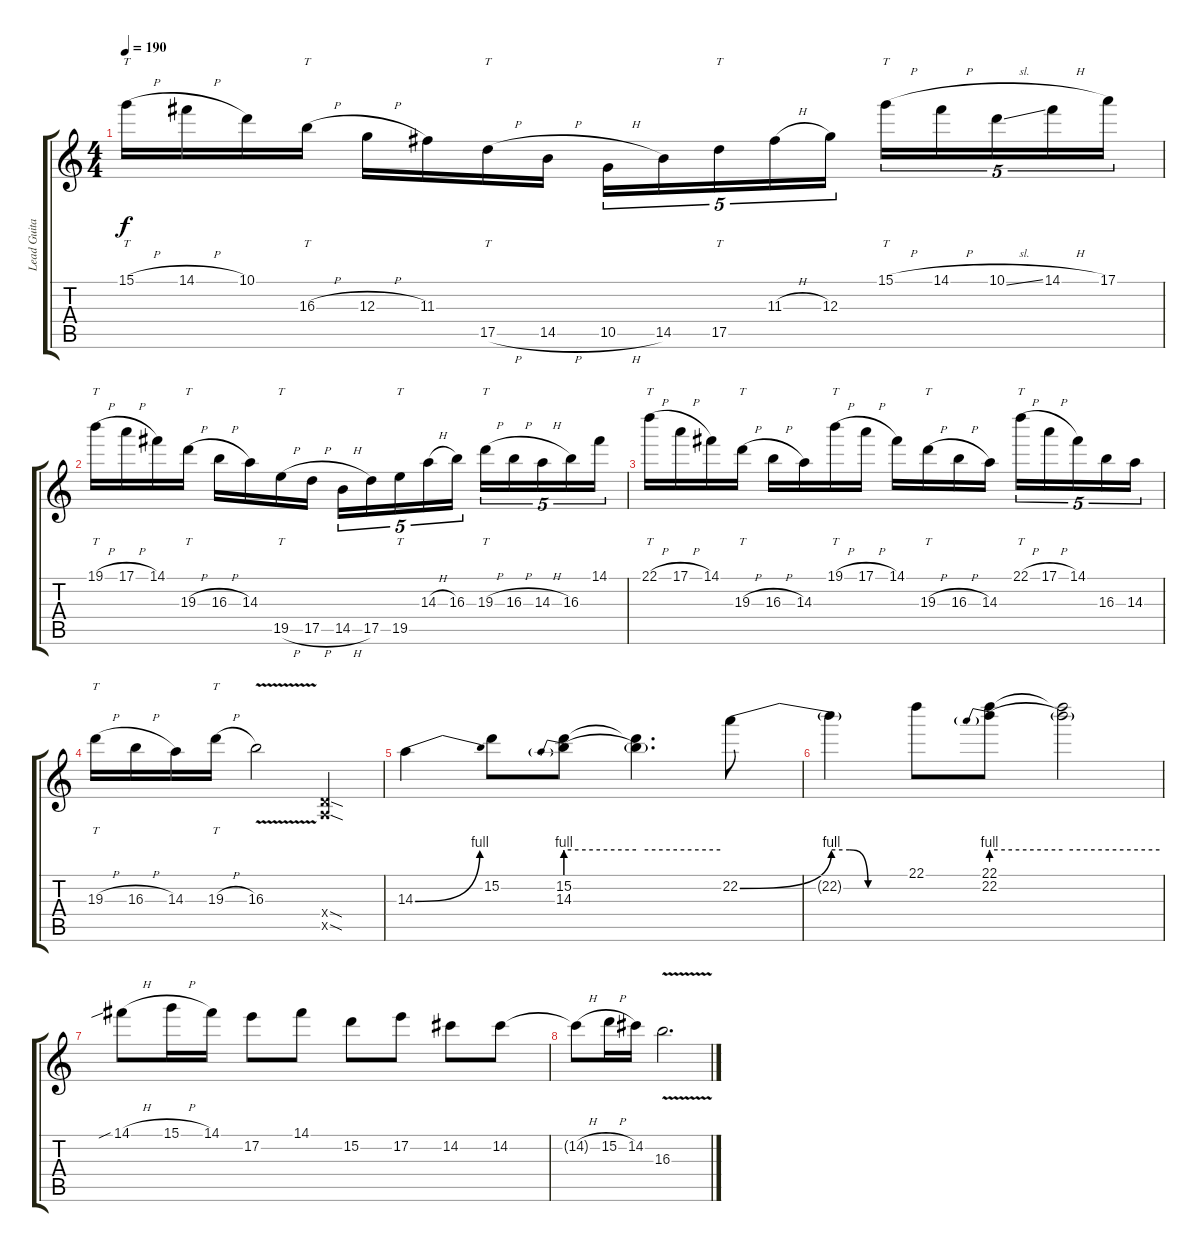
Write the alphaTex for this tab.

\track ("Lead Guitar" "Lead Guita") {instrument overdrivenguitar}
\staff {score tabs}
\tuning (E4 B3 G3 D3 A2 E2) {hide}
\ts (4 4)
\tempo 190
\clef g2
\ks c
15.1{h}.16{tt dy f} 14.1{h}.16 10.1.16 16.3{h}.16{tt} 12.3{h}.16 11.3.16 17.5{h}.16{tt} 14.5{h}.16 10.5{h}.16{tu (5 4)} 14.5.16{tu (5 4)} 17.5.16{tt tu (5 4)} 11.3{h}.16{tu (5 4)} 12.3.16{tu (5 4)} 15.1{h}.16{tt tu (5 4)} 14.1{h}.16{tu (5 4)} 10.1{sl}.16{tu (5 4)} 14.1{h}.16{tu (5 4)} 17.1.16{tu (5 4)} |
19.1{h}.16{tt} 17.1{h}.16 14.1.16 19.3{h}.16{tt} 16.3{h}.16 14.3.16 19.5{h}.16{tt} 17.5{h}.16 14.5{h}.16{tu (5 4)} 17.5.16{tu (5 4)} 19.5.16{tt tu (5 4)} 14.3{h}.16{tu (5 4)} 16.3.16{tu (5 4)} 19.3{h}.16{tt tu (5 4)} 16.3{h}.16{tu (5 4)} 14.3{h}.16{tu (5 4)} 16.3.16{tu (5 4)} 14.1.16{tu (5 4)} |
22.1{h}.16{tt} 17.1{h}.16 14.1.16 19.3{h}.16{tt} 16.3{h}.16 14.3.16 19.1{h}.16{tt} 17.1{h}.16 14.1.16 19.3{h}.16{tt} 16.3{h}.16 14.3.16 22.1{h}.16{tt tu (5 4)} 17.1{h}.16{tu (5 4)} 14.1.16{tu (5 4)} 16.3.16{tu (5 4)} 14.3.16{tu (5 4)} |
19.3{h}.16{tt} 16.3{h}.16 14.3.16 19.3{h}.16{tt} 16.3{v}.2 (0.4{sod x} 0.5{sod x}).4 |
14.3{be (bend 0 0 60 4)}.4 15.2.8 (15.2 14.3{be (prebend 0 4 60 4)}).8 (15.2{t} 14.3{be (hold 0 4 60 4) t}).4{d} 22.2{be (bend 0 0 60 4)}.8 |
22.2{be (custom 0 4 15 4 30 0 60 0) t}.4 22.1.8 (22.1 22.2{be (prebend 0 4 60 4)}).8 (22.1{t} 22.2{be (hold 0 4 60 4) t}).2 |
14.1{sib h}.8 15.1{h}.16 14.1.16 17.2.8 14.1.8 15.2.8 17.2.8 14.2.8 14.2.8 |
14.2{h t}.8 15.2{h}.16 14.2.16 16.3{v}.2{d}
